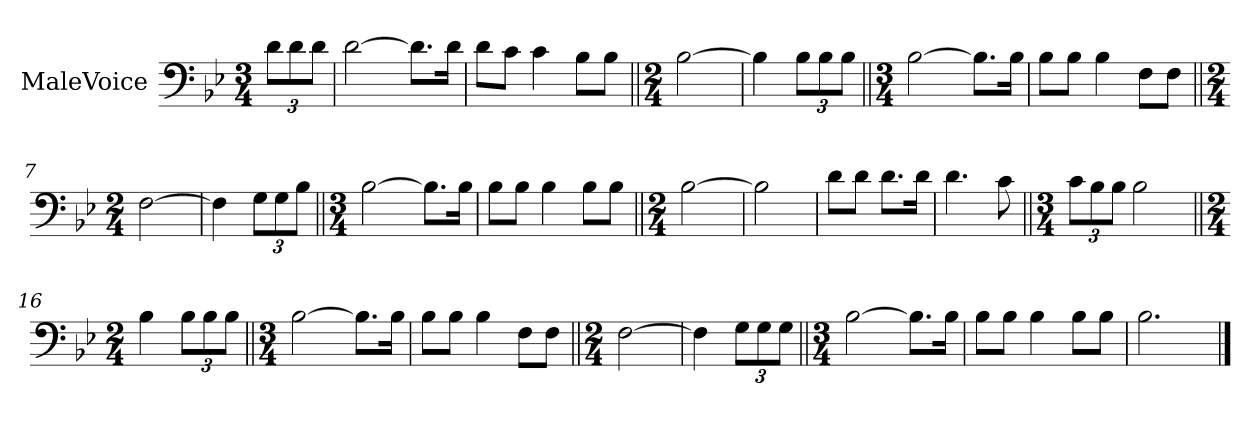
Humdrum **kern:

**kern
*part1
*staff1
*I"MaleVoice
*clefF4
*k[b-e-]
*M3/4
*MM96
=
12d\L
12d\
12d\J
=1
[2d
8.d\L]
16d\Jk
=2
8d\L
8c\J
4c
8B-\L
8B-\J
=3||
*M2/4
[2B-
=4
4B-]
12B-\L
12B-\
12B-\J
=5||
*M3/4
[2B-
8.B-\L]
16B-\Jk
=6
8B-\L
8B-\J
4B-
8F\L
8F\J
=7||
*M2/4
[2F
=8
4F]
12G\L
12G\
12B-\J
=9||
*M3/4
[2B-
8.B-\L]
16B-\Jk
=10
8B-\L
8B-\J
4B-
8B-\L
8B-\J
=11||
*M2/4
[2B-
=12
2B-]
=13
8d\L
8d\J
8.d\L
16d\Jk
=14
4.d
8c
=15||
*M3/4
12c\L
12B-\
12B-\J
2B-
=16||
*M2/4
4B-
12B-\L
12B-\
12B-\J
=17||
*M3/4
[2B-
8.B-\L]
16B-\Jk
=18
8B-\L
8B-\J
4B-
8F\L
8F\J
=19||
*M2/4
[2F
=20
4F]
12G\L
12G\
12G\J
=21||
*M3/4
[2B-
8.B-\L]
16B-\Jk
=22
8B-\L
8B-\J
4B-
8B-\L
8B-\J
=23
2.B-
==
*-
